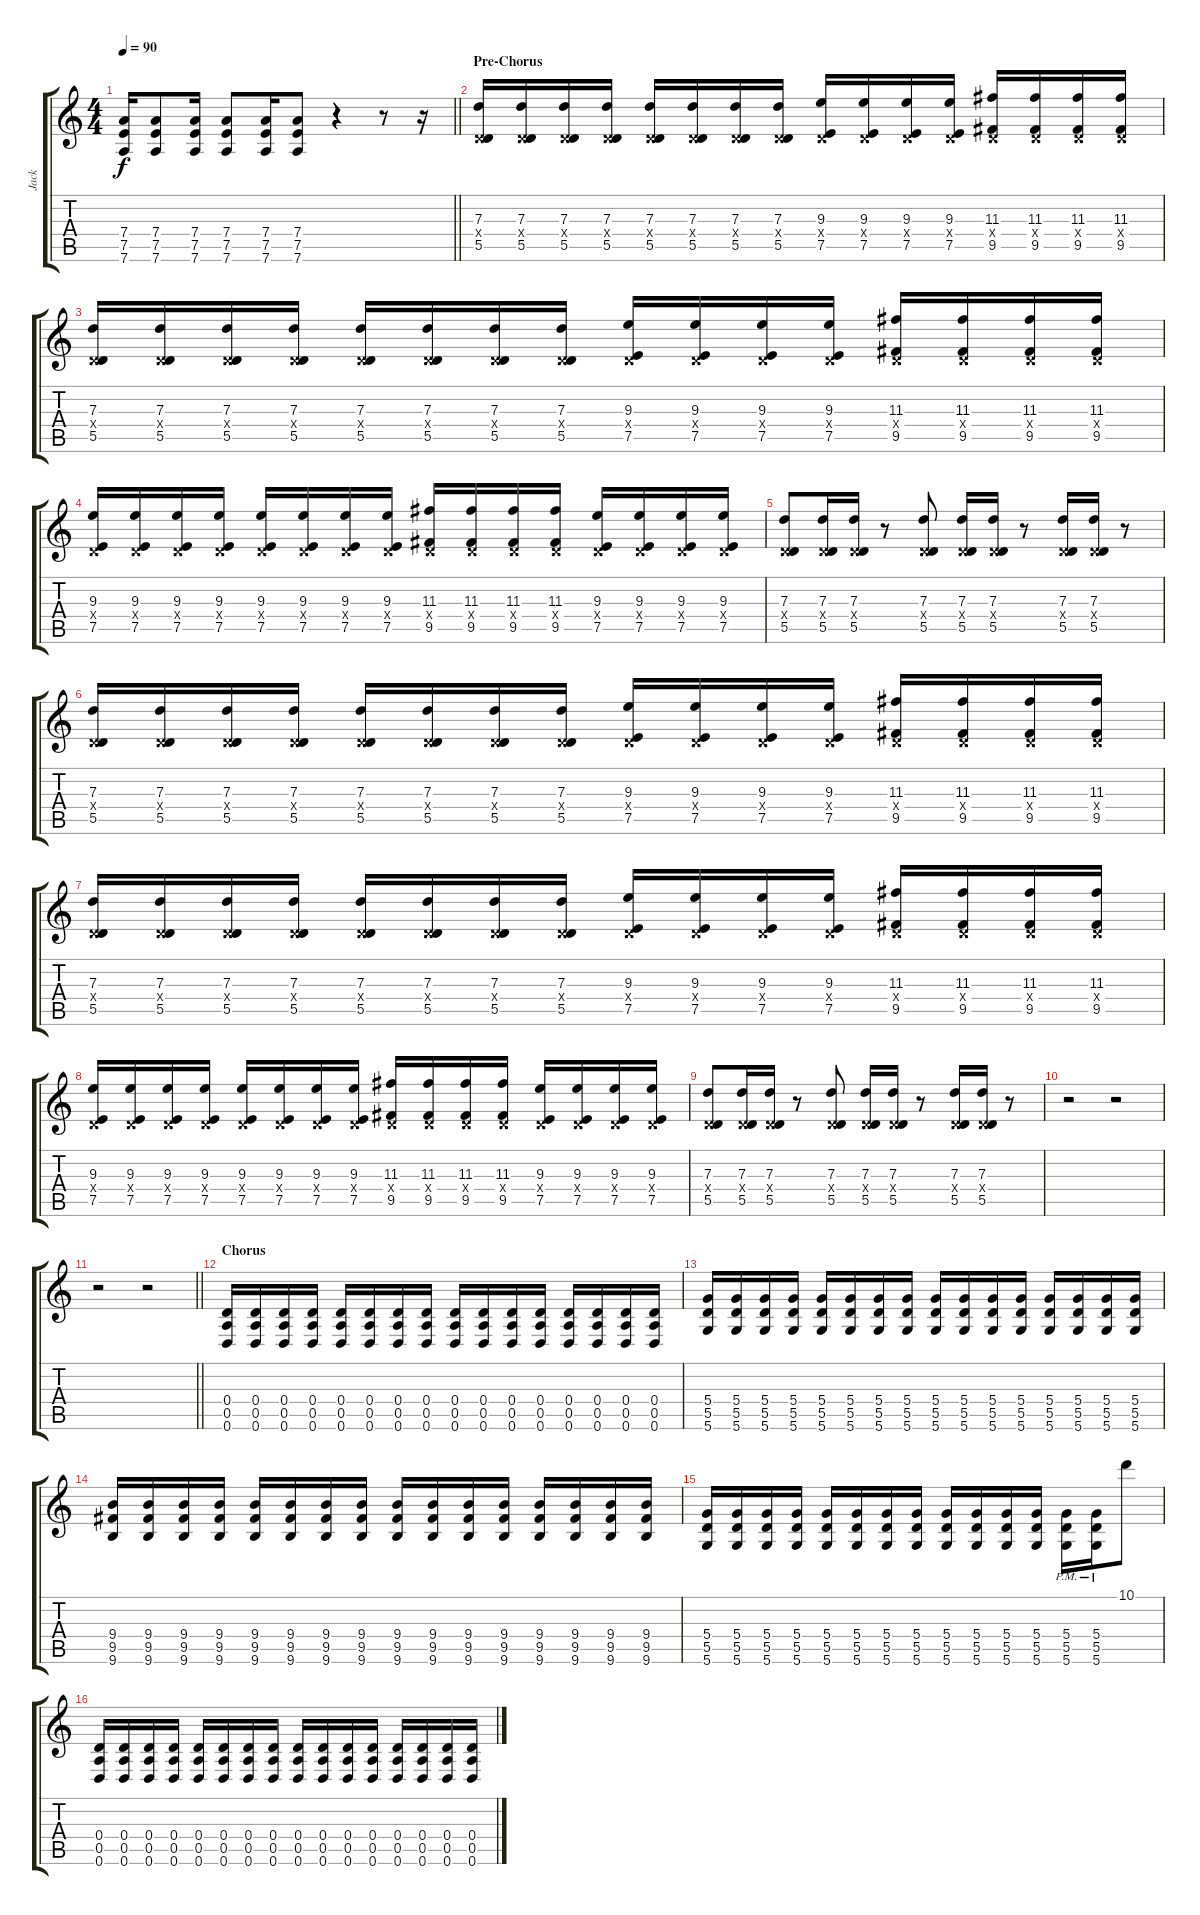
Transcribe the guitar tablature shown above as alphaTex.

\track ("Jack" "Jack") {instrument distortionguitar}
\staff {score tabs}
\tuning (E4 B3 G3 D3 A2 D2) {hide}
\ts (4 4)
\tempo 90
\clef g2
\barLineRight lightlight
\ks c
(7.4 7.5 7.6).16{dy f} (7.4 7.5 7.6).8 (7.4 7.5 7.6).16 (7.4 7.5 7.6).8 (7.4 7.5 7.6).16 (7.4 7.5 7.6).8 r.4 r.8 r.16 |
\section ("" "Pre-Chorus")
(7.3 0.4{x} 5.5).16 (7.3 0.4{x} 5.5).16 (7.3 0.4{x} 5.5).16 (7.3 0.4{x} 5.5).16 (7.3 0.4{x} 5.5).16 (7.3 0.4{x} 5.5).16 (7.3 0.4{x} 5.5).16 (7.3 0.4{x} 5.5).16 (9.3 0.4{x} 7.5).16 (9.3 0.4{x} 7.5).16 (9.3 0.4{x} 7.5).16 (9.3 0.4{x} 7.5).16 (11.3 0.4{x} 9.5).16 (11.3 0.4{x} 9.5).16 (11.3 0.4{x} 9.5).16 (11.3 0.4{x} 9.5).16 |
(7.3 0.4{x} 5.5).16 (7.3 0.4{x} 5.5).16 (7.3 0.4{x} 5.5).16 (7.3 0.4{x} 5.5).16 (7.3 0.4{x} 5.5).16 (7.3 0.4{x} 5.5).16 (7.3 0.4{x} 5.5).16 (7.3 0.4{x} 5.5).16 (9.3 0.4{x} 7.5).16 (9.3 0.4{x} 7.5).16 (9.3 0.4{x} 7.5).16 (9.3 0.4{x} 7.5).16 (11.3 0.4{x} 9.5).16 (11.3 0.4{x} 9.5).16 (11.3 0.4{x} 9.5).16 (11.3 0.4{x} 9.5).16 |
(9.3 0.4{x} 7.5).16 (9.3 0.4{x} 7.5).16 (9.3 0.4{x} 7.5).16 (9.3 0.4{x} 7.5).16 (9.3 0.4{x} 7.5).16 (9.3 0.4{x} 7.5).16 (9.3 0.4{x} 7.5).16 (9.3 0.4{x} 7.5).16 (11.3 0.4{x} 9.5).16 (11.3 0.4{x} 9.5).16 (11.3 0.4{x} 9.5).16 (11.3 0.4{x} 9.5).16 (9.3 0.4{x} 7.5).16 (9.3 0.4{x} 7.5).16 (9.3 0.4{x} 7.5).16 (9.3 0.4{x} 7.5).16 |
(7.3 0.4{x} 5.5).8 (7.3 0.4{x} 5.5).16 (7.3 0.4{x} 5.5).16 r.8 (7.3 0.4{x} 5.5).8 (7.3 0.4{x} 5.5).16 (7.3 0.4{x} 5.5).16 r.8 (7.3 0.4{x} 5.5).16 (7.3 0.4{x} 5.5).16 r.8 |
(7.3 0.4{x} 5.5).16 (7.3 0.4{x} 5.5).16 (7.3 0.4{x} 5.5).16 (7.3 0.4{x} 5.5).16 (7.3 0.4{x} 5.5).16 (7.3 0.4{x} 5.5).16 (7.3 0.4{x} 5.5).16 (7.3 0.4{x} 5.5).16 (9.3 0.4{x} 7.5).16 (9.3 0.4{x} 7.5).16 (9.3 0.4{x} 7.5).16 (9.3 0.4{x} 7.5).16 (11.3 0.4{x} 9.5).16 (11.3 0.4{x} 9.5).16 (11.3 0.4{x} 9.5).16 (11.3 0.4{x} 9.5).16 |
(7.3 0.4{x} 5.5).16 (7.3 0.4{x} 5.5).16 (7.3 0.4{x} 5.5).16 (7.3 0.4{x} 5.5).16 (7.3 0.4{x} 5.5).16 (7.3 0.4{x} 5.5).16 (7.3 0.4{x} 5.5).16 (7.3 0.4{x} 5.5).16 (9.3 0.4{x} 7.5).16 (9.3 0.4{x} 7.5).16 (9.3 0.4{x} 7.5).16 (9.3 0.4{x} 7.5).16 (11.3 0.4{x} 9.5).16 (11.3 0.4{x} 9.5).16 (11.3 0.4{x} 9.5).16 (11.3 0.4{x} 9.5).16 |
(9.3 0.4{x} 7.5).16 (9.3 0.4{x} 7.5).16 (9.3 0.4{x} 7.5).16 (9.3 0.4{x} 7.5).16 (9.3 0.4{x} 7.5).16 (9.3 0.4{x} 7.5).16 (9.3 0.4{x} 7.5).16 (9.3 0.4{x} 7.5).16 (11.3 0.4{x} 9.5).16 (11.3 0.4{x} 9.5).16 (11.3 0.4{x} 9.5).16 (11.3 0.4{x} 9.5).16 (9.3 0.4{x} 7.5).16 (9.3 0.4{x} 7.5).16 (9.3 0.4{x} 7.5).16 (9.3 0.4{x} 7.5).16 |
(7.3 0.4{x} 5.5).8 (7.3 0.4{x} 5.5).16 (7.3 0.4{x} 5.5).16 r.8 (7.3 0.4{x} 5.5).8 (7.3 0.4{x} 5.5).16 (7.3 0.4{x} 5.5).16 r.8 (7.3 0.4{x} 5.5).16 (7.3 0.4{x} 5.5).16 r.8 |
r.2 r.2 |
\barLineRight lightlight
r.2 r.2 |
\section ("" "Chorus")
(0.4 0.5 0.6).16 (0.4 0.5 0.6).16 (0.4 0.5 0.6).16 (0.4 0.5 0.6).16 (0.4 0.5 0.6).16 (0.4 0.5 0.6).16 (0.4 0.5 0.6).16 (0.4 0.5 0.6).16 (0.4 0.5 0.6).16 (0.4 0.5 0.6).16 (0.4 0.5 0.6).16 (0.4 0.5 0.6).16 (0.4 0.5 0.6).16 (0.4 0.5 0.6).16 (0.4 0.5 0.6).16 (0.4 0.5 0.6).16 |
(5.4 5.5 5.6).16 (5.4 5.5 5.6).16 (5.4 5.5 5.6).16 (5.4 5.5 5.6).16 (5.4 5.5 5.6).16 (5.4 5.5 5.6).16 (5.4 5.5 5.6).16 (5.4 5.5 5.6).16 (5.4 5.5 5.6).16 (5.4 5.5 5.6).16 (5.4 5.5 5.6).16 (5.4 5.5 5.6).16 (5.4 5.5 5.6).16 (5.4 5.5 5.6).16 (5.4 5.5 5.6).16 (5.4 5.5 5.6).16 |
(9.4 9.5 9.6).16 (9.4 9.5 9.6).16 (9.4 9.5 9.6).16 (9.4 9.5 9.6).16 (9.4 9.5 9.6).16 (9.4 9.5 9.6).16 (9.4 9.5 9.6).16 (9.4 9.5 9.6).16 (9.4 9.5 9.6).16 (9.4 9.5 9.6).16 (9.4 9.5 9.6).16 (9.4 9.5 9.6).16 (9.4 9.5 9.6).16 (9.4 9.5 9.6).16 (9.4 9.5 9.6).16 (9.4 9.5 9.6).16 |
(5.4 5.5 5.6).16 (5.4 5.5 5.6).16 (5.4 5.5 5.6).16 (5.4 5.5 5.6).16 (5.4 5.5 5.6).16 (5.4 5.5 5.6).16 (5.4 5.5 5.6).16 (5.4 5.5 5.6).16 (5.4 5.5 5.6).16 (5.4 5.5 5.6).16 (5.4 5.5 5.6).16 (5.4 5.5 5.6).16 (5.4{pm} 5.5{pm} 5.6{pm}).16 (5.4{pm} 5.5{pm} 5.6{pm}).16 10.1.8 |
(0.4 0.5 0.6).16 (0.4 0.5 0.6).16 (0.4 0.5 0.6).16 (0.4 0.5 0.6).16 (0.4 0.5 0.6).16 (0.4 0.5 0.6).16 (0.4 0.5 0.6).16 (0.4 0.5 0.6).16 (0.4 0.5 0.6).16 (0.4 0.5 0.6).16 (0.4 0.5 0.6).16 (0.4 0.5 0.6).16 (0.4 0.5 0.6).16 (0.4 0.5 0.6).16 (0.4 0.5 0.6).16 (0.4 0.5 0.6).16
